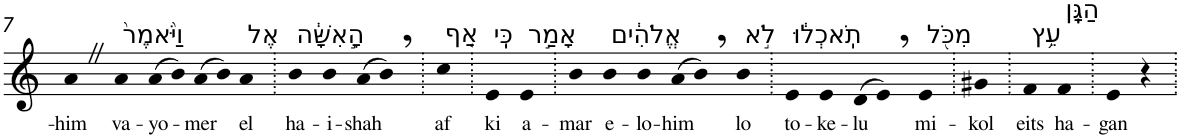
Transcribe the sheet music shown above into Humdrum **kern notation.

**kern	**text
*part1	*part1
*staff1	*staff1
*I"Piano	*
*I'Pno	*
!!LO:PB:g=z
*clefG2	*
*k[]	*
=7	=7
!	!LO:LY:b
4aZ	-him
!LO:TX:a:t=וַיֹּ֙אמֶר֙	!
!	!LO:LY:b
4a	va-
!	!LO:LY:b
(>8a	-yo-
8b)	.
!	!LO:LY:b
(>8a	-mer
8b)	.
!LO:TX:a:t=אֶל	!
!	!LO:LY:b
4a	el
=8.	=8.
!LO:TX:a:t=הָ֣אִשָּׁ֔ה	!
!	!LO:LY:b
4b	ha-
!	!LO:LY:b
4b	-i-
!	!LO:LY:b
(>8a	-shah
8b,)	.
=9.	=9.
!LO:TX:a:t=אַ֚ף	!
!	!LO:LY:b
4cc	af
=10.	=10.
!LO:TX:a:t=כִּֽי	!
!	!LO:LY:b
4e	ki
!LO:TX:a:t=אָמַ֣ר	!
!	!LO:LY:b
4e	a-
=11.	=11.
!	!LO:LY:b
4b	-mar
!LO:TX:a:t=אֱלֹהִ֔ים	!
!	!LO:LY:b
4b	e-
!	!LO:LY:b
4b	-lo-
!	!LO:LY:b
(>8a	-him
8b,)	.
!LO:TX:a:t=לֹ֣א	!
!	!LO:LY:b
4b	lo
=12.	=12.
!LO:TX:a:t=תֹֽאכְל֔וּ	!
!	!LO:LY:b
4e	to-
!	!LO:LY:b
4e	-ke-
!	!LO:LY:b
(>8d	-lu
8e,)	.
!LO:TX:a:t=מִכֹּ֖ל	!
!	!LO:LY:b
4e	mi-
=13.	=13.
!	!LO:LY:b
4g#X	-kol
=14.	=14.
!LO:TX:a:t=עֵ֥ץ	!
!	!LO:LY:b
4f	eits
!LO:TX:a:t=הַגָּֽן	!
!	!LO:LY:b
4f	ha-
=15.	=15.
!	!LO:LY:b
4e	-gan
4r	.
=.	=.
*-	*-
